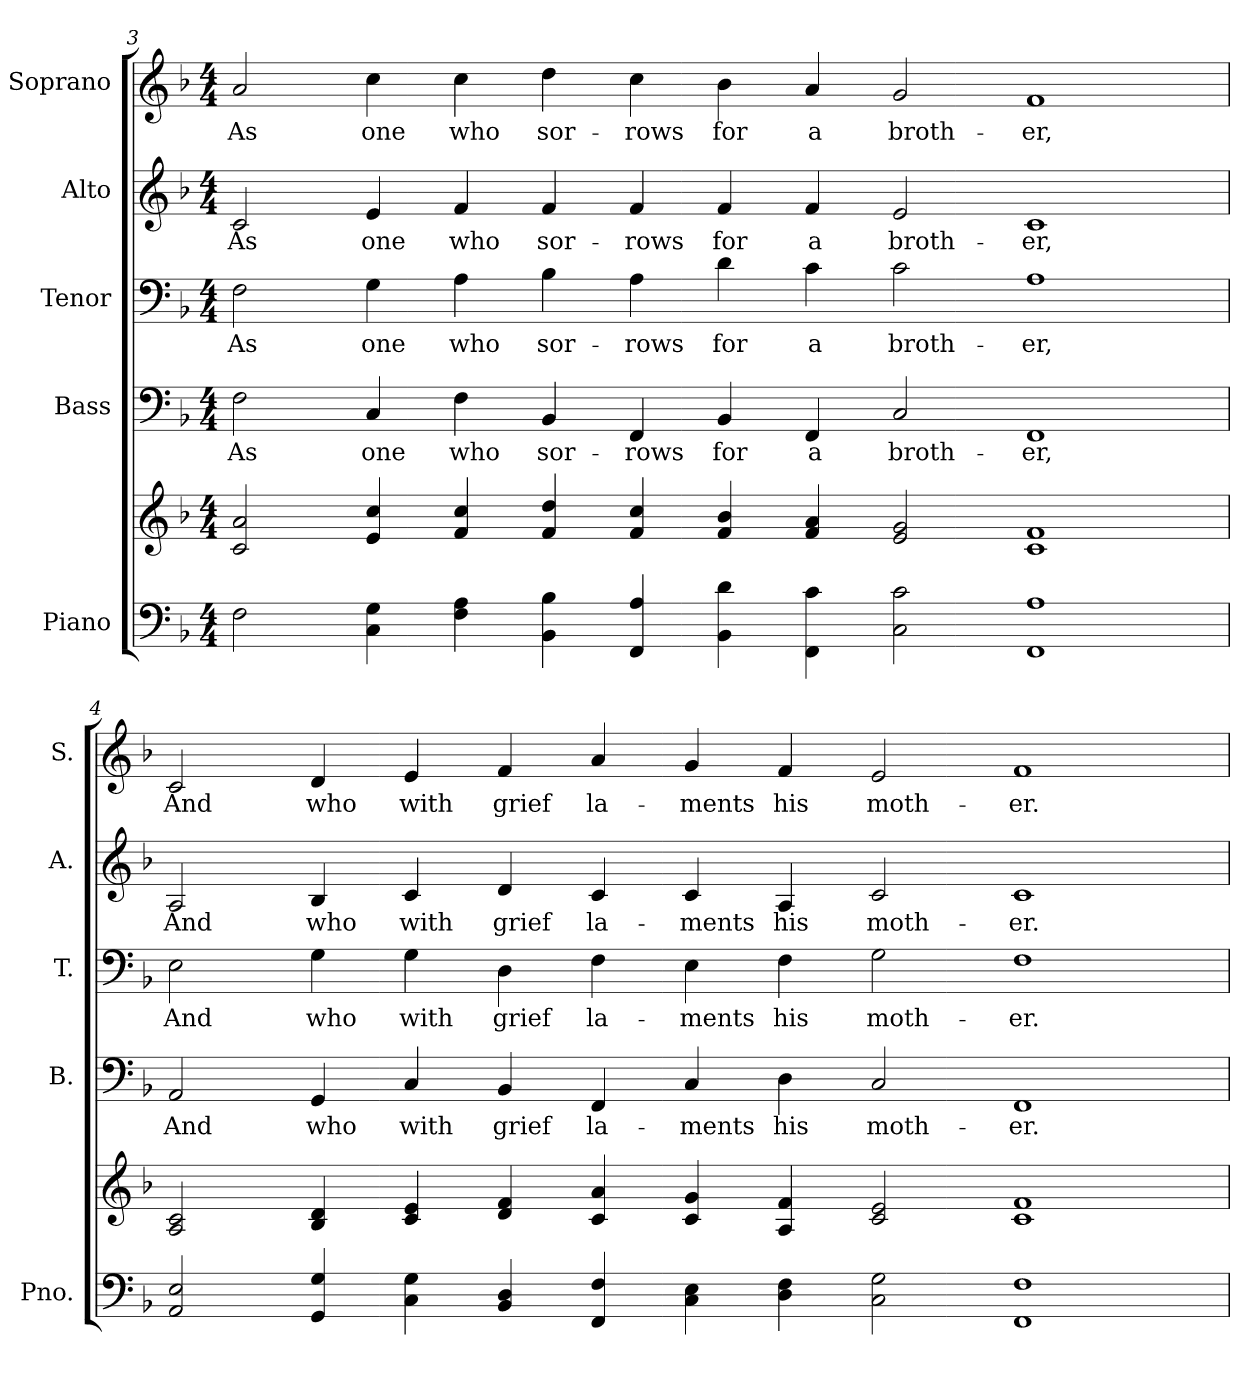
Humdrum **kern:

**kern	**kern	**kern	**text	**kern	**text	**kern	**text	**kern	**text
*part5	*part5	*part4	*part4	*part3	*part3	*part2	*part2	*part1	*part1
*staff6	*staff5	*staff4	*staff4	*staff3	*staff3	*staff2	*staff2	*staff1	*staff1
*I"Piano	*	*I"Bass	*	*I"Tenor	*	*I"Alto	*	*I"Soprano	*
*I'Pno.	*	*I'B.	*	*I'T.	*	*I'A.	*	*I'S.	*
!!LO:PB:g=z
*clefF4	*clefG2	*clefF4	*	*clefF4	*	*clefG2	*	*clefG2	*
*k[b-]	*k[b-]	*k[b-]	*	*k[b-]	*	*k[b-]	*	*k[b-]	*
*F:	*F:	*F:	*	*F:	*	*F:	*	*F:	*
*M4/4	*M4/4	*M4/4	*	*M4/4	*	*M4/4	*	*M4/4	*
=3	=3	=3	=3	=3	=3	=3	=3	=3	=3
!	!	!	!LO:LY:b:color=#000000	!	!	!	!	!	!
!	!	!	!	!	!LO:LY:b:color=#000000	!	!	!	!
!	!	!	!	!	!	!	!LO:LY:b:color=#000000	!	!
!	!	!	!	!	!	!	!	!	!LO:LY:b:color=#000000
2Fi\	2ci/ 2ai	2Fi\	As	2Fi\	As	2ci/	As	2ai/	As
!	!	!	!LO:LY:b:color=#000000	!	!	!	!	!	!
!	!	!	!	!	!LO:LY:b:color=#000000	!	!	!	!
!	!	!	!	!	!	!	!LO:LY:b:color=#000000	!	!
!	!	!	!	!	!	!	!	!	!LO:LY:b:color=#000000
4Ci\ 4Gi	4ei/ 4cci	4Ci/	one	4Gi\	one	4ei/	one	4cci\	one
!	!	!	!LO:LY:b:color=#000000	!	!	!	!	!	!
!	!	!	!	!	!LO:LY:b:color=#000000	!	!	!	!
!	!	!	!	!	!	!	!LO:LY:b:color=#000000	!	!
!	!	!	!	!	!	!	!	!	!LO:LY:b:color=#000000
4Fi\ 4Ai	4fi/ 4cci	4Fi\	who	4Ai\	who	4fi/	who	4cci\	who
!	!	!	!LO:LY:b:color=#000000	!	!	!	!	!	!
!	!	!	!	!	!LO:LY:b:color=#000000	!	!	!	!
!	!	!	!	!	!	!	!LO:LY:b:color=#000000	!	!
!	!	!	!	!	!	!	!	!	!LO:LY:b:color=#000000
4BB-i\ 4B-i	4fi/ 4ddi	4BB-i/	sor-	4B-i\	sor-	4fi/	sor-	4ddi\	sor-
!	!	!	!LO:LY:b:color=#000000	!	!	!	!	!	!
!	!	!	!	!	!LO:LY:b:color=#000000	!	!	!	!
!	!	!	!	!	!	!	!LO:LY:b:color=#000000	!	!
!	!	!	!	!	!	!	!	!	!LO:LY:b:color=#000000
4FFi/ 4Ai	4fi/ 4cci	4FFi/	-rows	4Ai\	-rows	4fi/	-rows	4cci\	-rows
!	!	!	!LO:LY:b:color=#000000	!	!	!	!	!	!
!	!	!	!	!	!LO:LY:b:color=#000000	!	!	!	!
!	!	!	!	!	!	!	!LO:LY:b:color=#000000	!	!
!	!	!	!	!	!	!	!	!	!LO:LY:b:color=#000000
4BB-i\ 4di	4fi/ 4b-i	4BB-i/	for	4di\	for	4fi/	for	4b-i\	for
!	!	!	!LO:LY:b:color=#000000	!	!	!	!	!	!
!	!	!	!	!	!LO:LY:b:color=#000000	!	!	!	!
!	!	!	!	!	!	!	!LO:LY:b:color=#000000	!	!
!	!	!	!	!	!	!	!	!	!LO:LY:b:color=#000000
4FFi\ 4ci	4fi/ 4ai	4FFi/	a	4ci\	a	4fi/	a	4ai/	a
!	!	!	!LO:LY:b:color=#000000	!	!	!	!	!	!
!	!	!	!	!	!LO:LY:b:color=#000000	!	!	!	!
!	!	!	!	!	!	!	!LO:LY:b:color=#000000	!	!
!	!	!	!	!	!	!	!	!	!LO:LY:b:color=#000000
2Ci\ 2ci	2ei/ 2gi	2Ci/	broth-	2ci\	broth-	2ei/	broth-	2gi/	broth-
!	!	!	!LO:LY:b:color=#000000	!	!	!	!	!	!
!	!	!	!	!	!LO:LY:b:color=#000000	!	!	!	!
!	!	!	!	!	!	!	!LO:LY:b:color=#000000	!	!
!	!	!	!	!	!	!	!	!	!LO:LY:b:color=#000000
1FFi 1Ai	1ci 1fi	1FFi	-er,	1Ai	-er,	1ci	-er,	1fi	-er,
!!LO:PB:g=z
=4	=4	=4	=4	=4	=4	=4	=4	=4	=4
!	!	!	!LO:LY:b:color=#000000	!	!	!	!	!	!
!	!	!	!	!	!LO:LY:b:color=#000000	!	!	!	!
!	!	!	!	!	!	!	!LO:LY:b:color=#000000	!	!
!	!	!	!	!	!	!	!	!	!LO:LY:b:color=#000000
2AAi/ 2Ei	2Ai/ 2ci	2AAi/	And	2Ei\	And	2Ai/	And	2ci/	And
!	!	!	!LO:LY:b:color=#000000	!	!	!	!	!	!
!	!	!	!	!	!LO:LY:b:color=#000000	!	!	!	!
!	!	!	!	!	!	!	!LO:LY:b:color=#000000	!	!
!	!	!	!	!	!	!	!	!	!LO:LY:b:color=#000000
4GGi/ 4Gi	4B-i/ 4di	4GGi/	who	4Gi\	who	4B-i/	who	4di/	who
!	!	!	!LO:LY:b:color=#000000	!	!	!	!	!	!
!	!	!	!	!	!LO:LY:b:color=#000000	!	!	!	!
!	!	!	!	!	!	!	!LO:LY:b:color=#000000	!	!
!	!	!	!	!	!	!	!	!	!LO:LY:b:color=#000000
4Ci\ 4Gi	4ci/ 4ei	4Ci/	with	4Gi\	with	4ci/	with	4ei/	with
!	!	!	!LO:LY:b:color=#000000	!	!	!	!	!	!
!	!	!	!	!	!LO:LY:b:color=#000000	!	!	!	!
!	!	!	!	!	!	!	!LO:LY:b:color=#000000	!	!
!	!	!	!	!	!	!	!	!	!LO:LY:b:color=#000000
4BB-i/ 4Di	4di/ 4fi	4BB-i/	grief	4Di\	grief	4di/	grief	4fi/	grief
!	!	!	!LO:LY:b:color=#000000	!	!	!	!	!	!
!	!	!	!	!	!LO:LY:b:color=#000000	!	!	!	!
!	!	!	!	!	!	!	!LO:LY:b:color=#000000	!	!
!	!	!	!	!	!	!	!	!	!LO:LY:b:color=#000000
4FFi/ 4Fi	4ci/ 4ai	4FFi/	la-	4Fi\	la-	4ci/	la-	4ai/	la-
!	!	!	!LO:LY:b:color=#000000	!	!	!	!	!	!
!	!	!	!	!	!LO:LY:b:color=#000000	!	!	!	!
!	!	!	!	!	!	!	!LO:LY:b:color=#000000	!	!
!	!	!	!	!	!	!	!	!	!LO:LY:b:color=#000000
4Ci\ 4Ei	4ci/ 4gi	4Ci/	-ments	4Ei\	-ments	4ci/	-ments	4gi/	-ments
!	!	!	!LO:LY:b:color=#000000	!	!	!	!	!	!
!	!	!	!	!	!LO:LY:b:color=#000000	!	!	!	!
!	!	!	!	!	!	!	!LO:LY:b:color=#000000	!	!
!	!	!	!	!	!	!	!	!	!LO:LY:b:color=#000000
4Di\ 4Fi	4Ai/ 4fi	4Di\	his	4Fi\	his	4Ai/	his	4fi/	his
!	!	!	!LO:LY:b:color=#000000	!	!	!	!	!	!
!	!	!	!	!	!LO:LY:b:color=#000000	!	!	!	!
!	!	!	!	!	!	!	!LO:LY:b:color=#000000	!	!
!	!	!	!	!	!	!	!	!	!LO:LY:b:color=#000000
2Ci\ 2Gi	2ci/ 2ei	2Ci/	moth-	2Gi\	moth-	2ci/	moth-	2ei/	moth-
!	!	!	!LO:LY:b:color=#000000	!	!	!	!	!	!
!	!	!	!	!	!LO:LY:b:color=#000000	!	!	!	!
!	!	!	!	!	!	!	!LO:LY:b:color=#000000	!	!
!	!	!	!	!	!	!	!	!	!LO:LY:b:color=#000000
1FFi 1Fi	1ci 1fi	1FFi	-er.	1Fi	-er.	1ci	-er.	1fi	-er.
=	=	=	=	=	=	=	=	=	=
*-	*-	*-	*-	*-	*-	*-	*-	*-	*-
